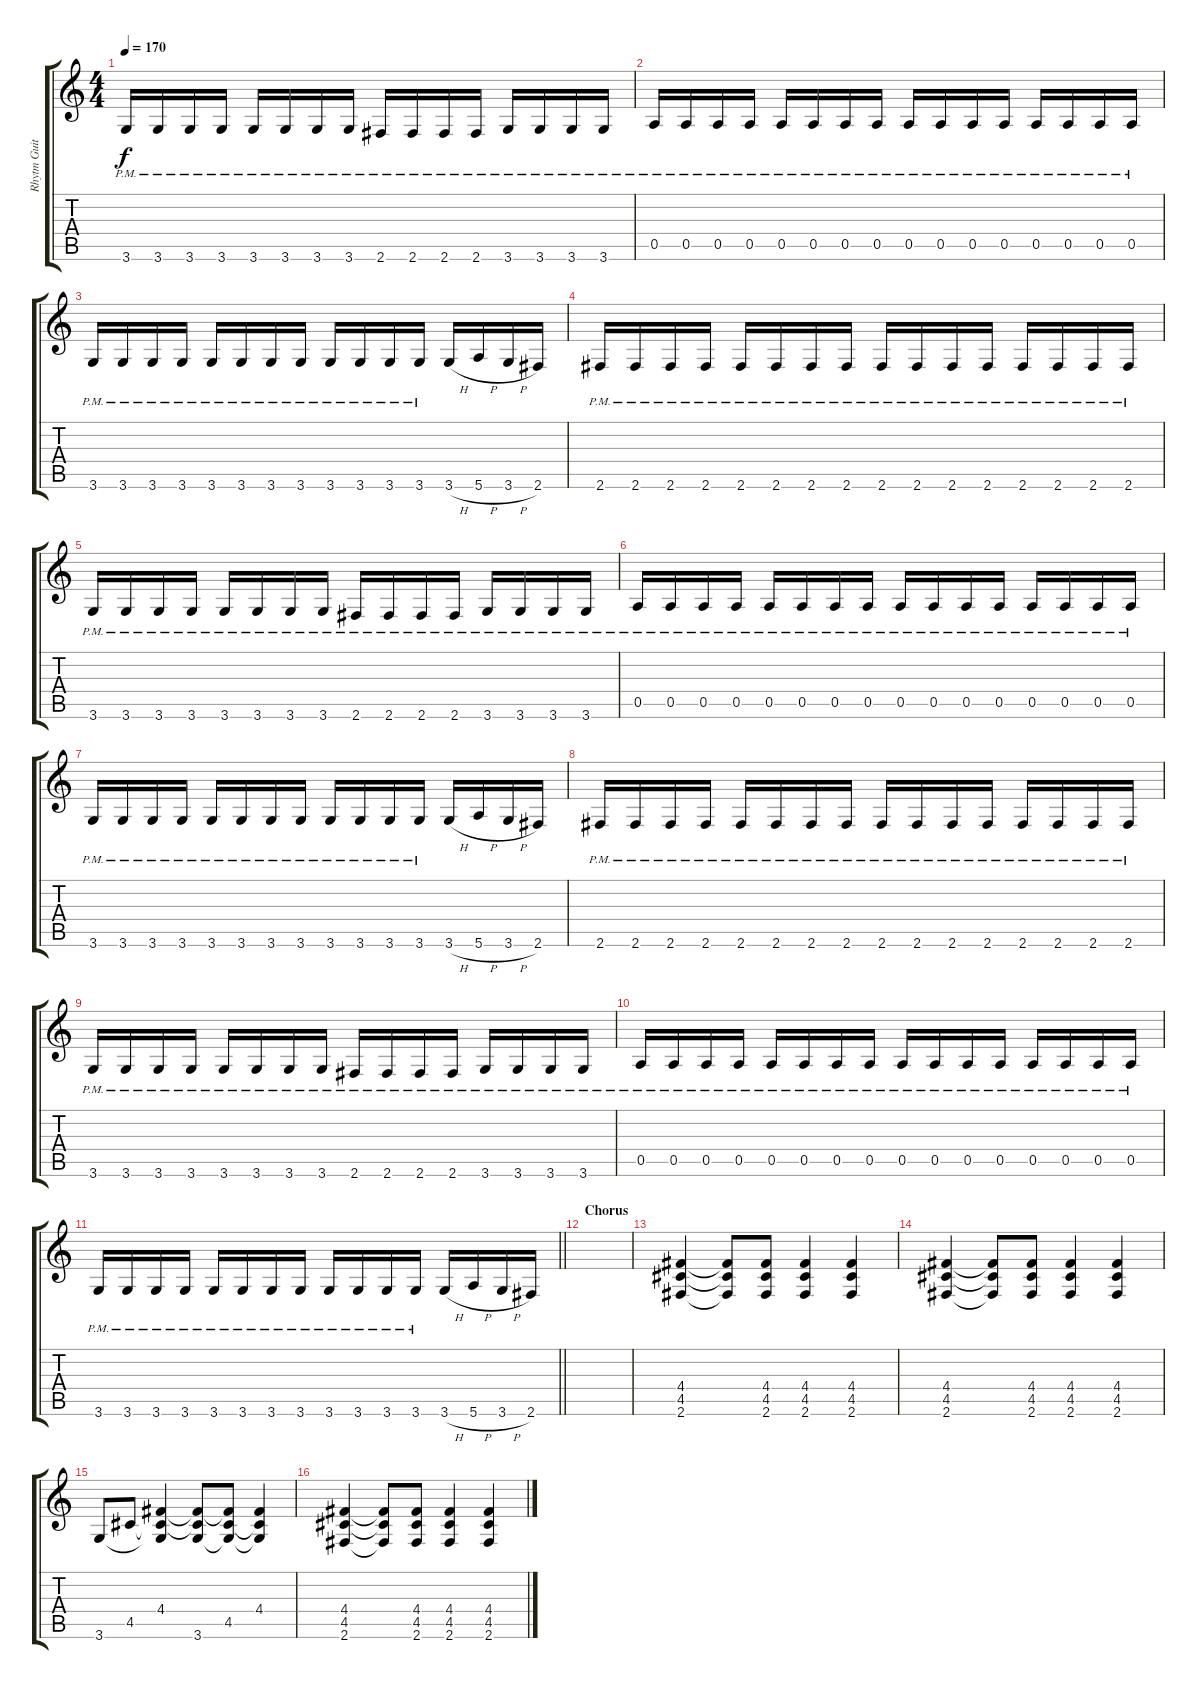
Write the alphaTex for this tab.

\track ("Rhytm Guitar" "Rhytm Guit") {instrument distortionguitar}
\staff {score tabs}
\tuning (E4 B3 G3 D3 A2 E2) {hide}
\ts (4 4)
\tempo 170
\clef g2
\ks c
3.6{pm}.16{dy f} 3.6{pm}.16 3.6{pm}.16 3.6{pm}.16 3.6{pm}.16 3.6{pm}.16 3.6{pm}.16 3.6{pm}.16 2.6{pm}.16 2.6{pm}.16 2.6{pm}.16 2.6{pm}.16 3.6{pm}.16 3.6{pm}.16 3.6{pm}.16 3.6{pm}.16 |
0.5{pm}.16 0.5{pm}.16 0.5{pm}.16 0.5{pm}.16 0.5{pm}.16 0.5{pm}.16 0.5{pm}.16 0.5{pm}.16 0.5{pm}.16 0.5{pm}.16 0.5{pm}.16 0.5{pm}.16 0.5{pm}.16 0.5{pm}.16 0.5{pm}.16 0.5{pm}.16 |
3.6{pm}.16 3.6{pm}.16 3.6{pm}.16 3.6{pm}.16 3.6{pm}.16 3.6{pm}.16 3.6{pm}.16 3.6{pm}.16 3.6{pm}.16 3.6{pm}.16 3.6{pm}.16 3.6{pm}.16 3.6{h}.16 5.6{h}.16 3.6{h}.16 2.6.16 |
2.6{pm}.16 2.6{pm}.16 2.6{pm}.16 2.6{pm}.16 2.6{pm}.16 2.6{pm}.16 2.6{pm}.16 2.6{pm}.16 2.6{pm}.16 2.6{pm}.16 2.6{pm}.16 2.6{pm}.16 2.6{pm}.16 2.6{pm}.16 2.6{pm}.16 2.6{pm}.16 |
3.6{pm}.16 3.6{pm}.16 3.6{pm}.16 3.6{pm}.16 3.6{pm}.16 3.6{pm}.16 3.6{pm}.16 3.6{pm}.16 2.6{pm}.16 2.6{pm}.16 2.6{pm}.16 2.6{pm}.16 3.6{pm}.16 3.6{pm}.16 3.6{pm}.16 3.6{pm}.16 |
0.5{pm}.16 0.5{pm}.16 0.5{pm}.16 0.5{pm}.16 0.5{pm}.16 0.5{pm}.16 0.5{pm}.16 0.5{pm}.16 0.5{pm}.16 0.5{pm}.16 0.5{pm}.16 0.5{pm}.16 0.5{pm}.16 0.5{pm}.16 0.5{pm}.16 0.5{pm}.16 |
3.6{pm}.16 3.6{pm}.16 3.6{pm}.16 3.6{pm}.16 3.6{pm}.16 3.6{pm}.16 3.6{pm}.16 3.6{pm}.16 3.6{pm}.16 3.6{pm}.16 3.6{pm}.16 3.6{pm}.16 3.6{h}.16 5.6{h}.16 3.6{h}.16 2.6.16 |
2.6{pm}.16 2.6{pm}.16 2.6{pm}.16 2.6{pm}.16 2.6{pm}.16 2.6{pm}.16 2.6{pm}.16 2.6{pm}.16 2.6{pm}.16 2.6{pm}.16 2.6{pm}.16 2.6{pm}.16 2.6{pm}.16 2.6{pm}.16 2.6{pm}.16 2.6{pm}.16 |
3.6{pm}.16 3.6{pm}.16 3.6{pm}.16 3.6{pm}.16 3.6{pm}.16 3.6{pm}.16 3.6{pm}.16 3.6{pm}.16 2.6{pm}.16 2.6{pm}.16 2.6{pm}.16 2.6{pm}.16 3.6{pm}.16 3.6{pm}.16 3.6{pm}.16 3.6{pm}.16 |
0.5{pm}.16 0.5{pm}.16 0.5{pm}.16 0.5{pm}.16 0.5{pm}.16 0.5{pm}.16 0.5{pm}.16 0.5{pm}.16 0.5{pm}.16 0.5{pm}.16 0.5{pm}.16 0.5{pm}.16 0.5{pm}.16 0.5{pm}.16 0.5{pm}.16 0.5{pm}.16 |
\barLineRight lightlight
3.6{pm}.16 3.6{pm}.16 3.6{pm}.16 3.6{pm}.16 3.6{pm}.16 3.6{pm}.16 3.6{pm}.16 3.6{pm}.16 3.6{pm}.16 3.6{pm}.16 3.6{pm}.16 3.6{pm}.16 3.6{h}.16 5.6{h}.16 3.6{h}.16 2.6.16 |
\section ("" "Chorus")
|
(4.4 4.5 2.6).4 (4.4{t} 4.5{t} 2.6{t}).8 (4.4 4.5 2.6).8 (4.4 4.5 2.6).4 (4.4 4.5 2.6).4 |
(4.4 4.5 2.6).4 (4.4{t} 4.5{t} 2.6{t}).8 (4.4 4.5 2.6).8 (4.4 4.5 2.6).4 (4.4 4.5 2.6).4 |
3.6.8 4.5.8 (4.4 4.5{t} 3.6{t}).4 (4.4{t} 4.5{t} 3.6).8 (4.4{t} 4.5 3.6{t}).8 (4.4 4.5{t} 3.6{t}).4 |
(4.4 4.5 2.6).4 (4.4{t} 4.5{t} 2.6{t}).8 (4.4 4.5 2.6).8 (4.4 4.5 2.6).4 (4.4 4.5 2.6).4
